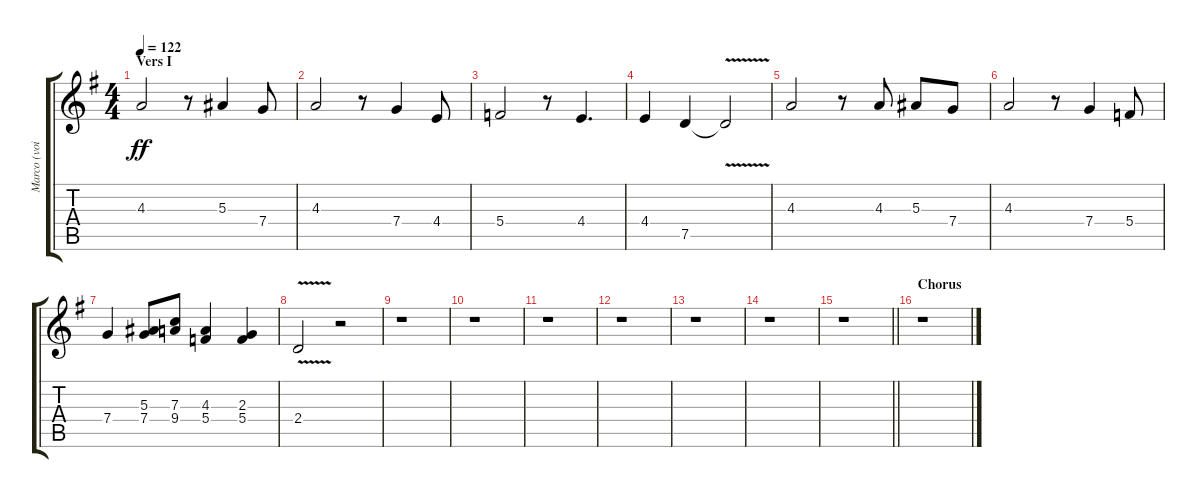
\track ("Marco (voice)" "Marco (voi") {instrument oboe}
\staff {score tabs}
\tuning (D5 A4 F4 C4 G3 D3) {hide}
\ts (4 4)
\section ("" "Vers I")
\tempo 122
\clef g2
\ks g
4.3.2{dy ff} r.8 5.3.4 7.4.8 |
4.3.2 r.8 7.4.4 4.4.8 |
5.4.2 r.8 4.4.4{d} |
4.4.4 7.5.4 7.5{v t}.2 |
4.3.2 r.8 4.3.8 5.3.8 7.4.8 |
4.3.2 r.8 7.4.4 5.4.8 |
7.4.4 (5.3 7.4).8 (7.3 9.4).8 (4.3 5.4).4 (2.3 5.4).4 |
2.4{v}.2 r.2 |
r.1 |
r.1 |
r.1 |
r.1 |
r.1 |
r.1 |
\barLineRight lightlight
r.1 |
\section ("" "Chorus")
r.1
